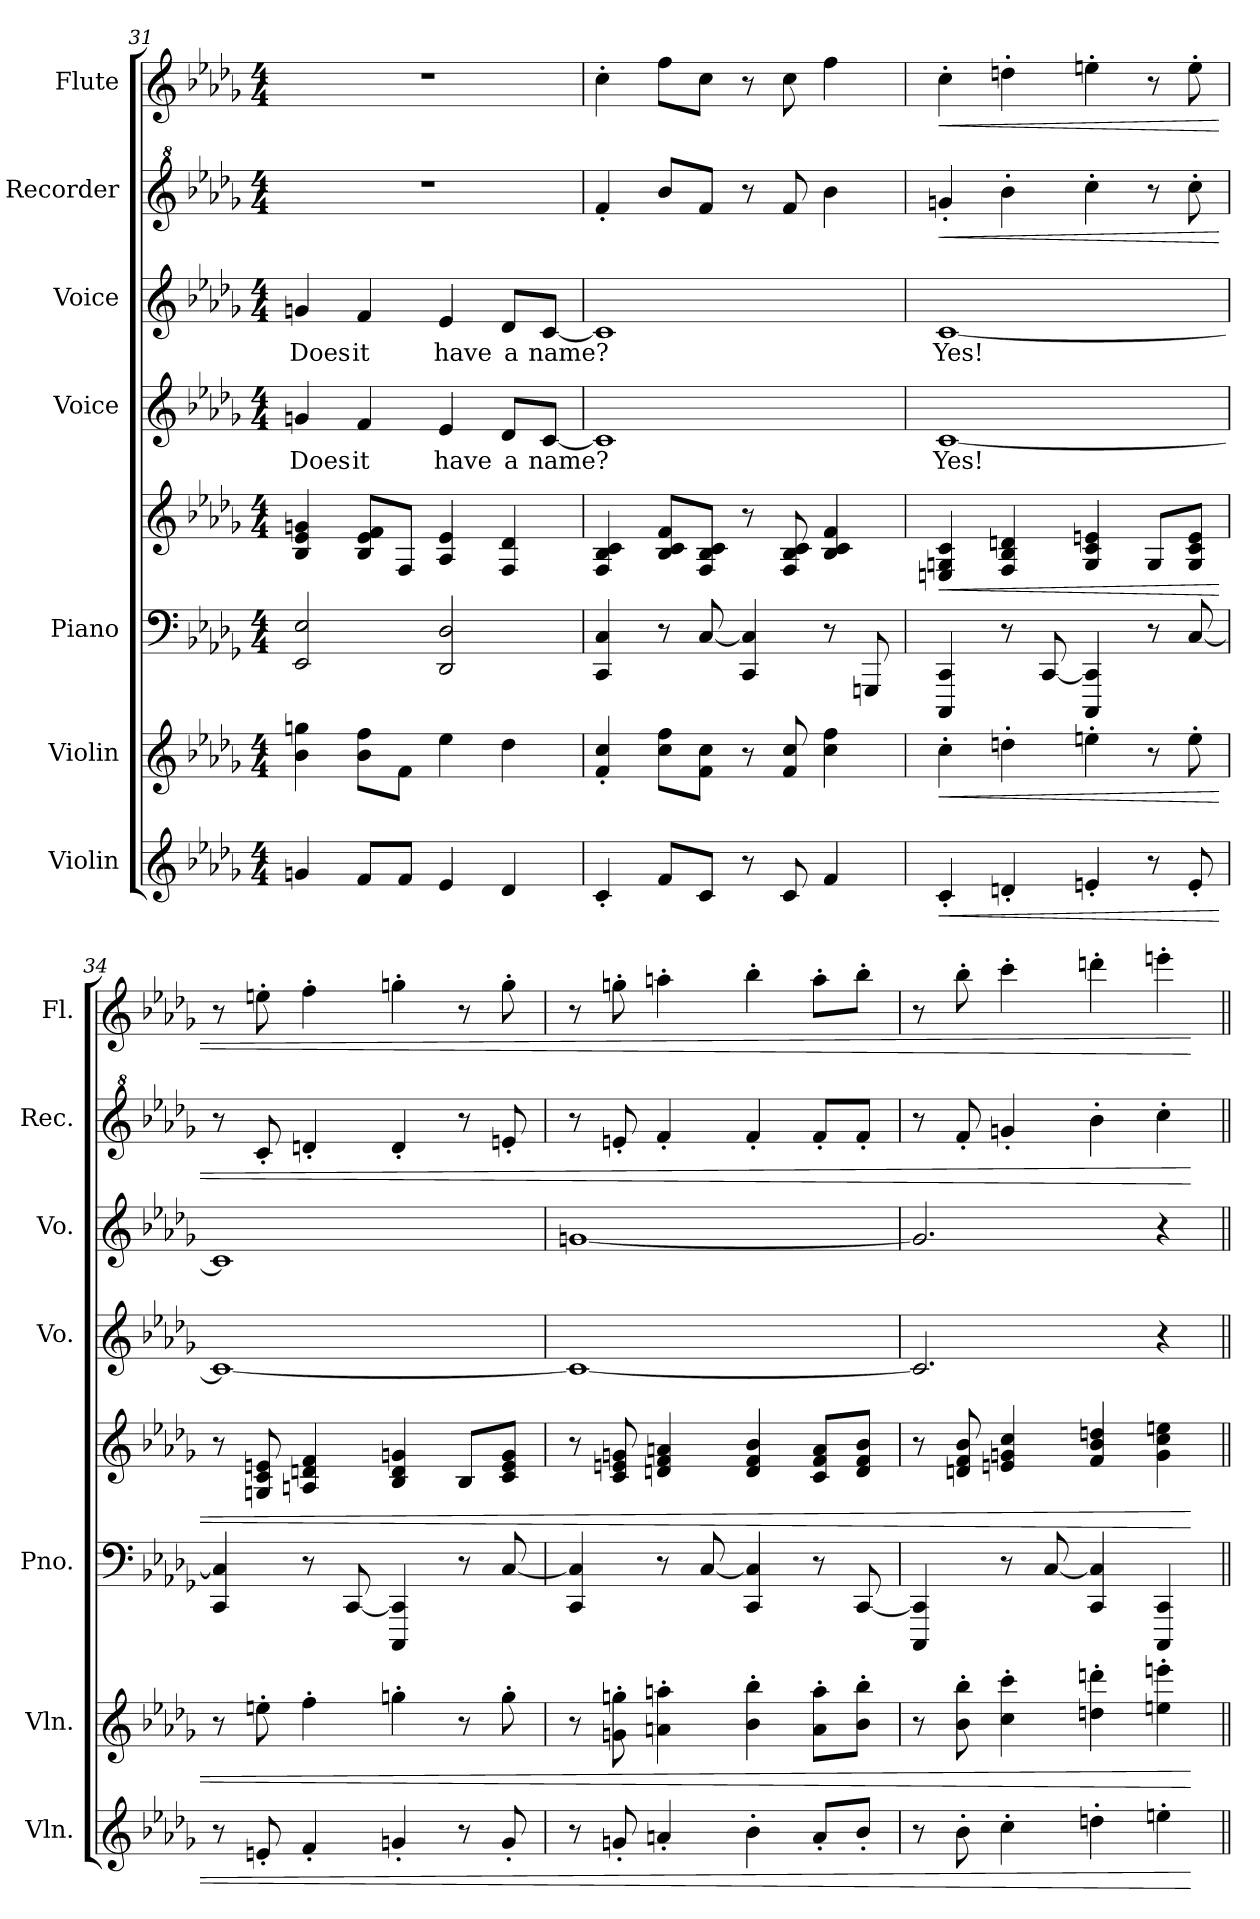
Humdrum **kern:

**kern	**dynam	**kern	**dynam	**kern	**kern	**dynam	**kern	**text	**kern	**text	**kern	**dynam	**kern	**dynam
*part7	*part7	*part6	*part6	*part5	*part5	*part5	*part4	*part4	*part3	*part3	*part2	*part2	*part1	*part1
*staff8	*staff8	*staff7	*staff7	*staff6	*staff5	*staff5/6	*staff4	*staff4	*staff3	*staff3	*staff2	*staff2	*staff1	*staff1
*I"Violin	*	*I"Violin	*	*I"Piano	*	*	*I"Voice	*	*I"Voice	*	*I"Recorder	*	*I"Flute	*
*I'Vln.	*	*I'Vln.	*	*I'Pno.	*	*	*I'Vo.	*	*I'Vo.	*	*I'Rec.	*	*I'Fl.	*
*clefG2	*	*clefG2	*	*clefF4	*clefG2	*	*clefG2	*	*clefG2	*	*clefG^2	*	*clefG2	*
*k[b-e-a-d-g-]	*	*k[b-e-a-d-g-]	*	*k[b-e-a-d-g-]	*k[b-e-a-d-g-]	*	*k[b-e-a-d-g-]	*	*k[b-e-a-d-g-]	*	*k[b-e-a-d-g-]	*	*k[b-e-a-d-g-]	*
*M4/4	*	*M4/4	*	*M4/4	*M4/4	*	*M4/4	*	*M4/4	*	*M4/4	*	*M4/4	*
=31	=31	=31	=31	=31	=31	=31	=31	=31	=31	=31	=31	=31	=31	=31
4gn/	.	4b-\ 4ggn\	.	2EE-/ 2E-/	4B-/ 4e-/ 4gn/	.	4gn/	Does	4gn/	Does	1r	.	1r	.
8f/L	.	8b-\ 8ff\L	.	.	8B-/ 8e-/ 8f/L	.	4f/	it	4f/	it	.	.	.	.
8f/J	.	8f\J	.	.	8F/J	.	.	.	.	.	.	.	.	.
4e-/	.	4ee-\	.	2DD-/ 2D-/	4A-/ 4e-/	.	4e-/	have	4e-/	have	.	.	.	.
4d-/	.	4dd-\	.	.	4F/ 4d-/	.	8d-/L	a	8d-/L	a	.	.	.	.
.	.	.	.	.	.	.	[8c/J	name?	[8c/J	name?	.	.	.	.
!!LO:PB:g=z
=32	=32	=32	=32	=32	=32	=32	=32	=32	=32	=32	=32	=32	=32	=32
4c'/	.	4f/' 4cc/'	.	4CC/ 4C/	4F/ 4B-/ 4c/	.	1c]	.	1c]	.	4ff'/	.	4cc'\	.
8f/L	.	8cc\ 8ff\L	.	8r	8B-/ 8c/ 8f/L	.	.	.	.	.	8bb-/L	.	8ff\L	.
8c/J	.	8f\ 8cc\J	.	[8C/	8F/ 8B-/ 8c/J	.	.	.	.	.	8ff/J	.	8cc\J	.
8r	.	8r	.	4CC/ 4C/]	8r	.	.	.	.	.	8r	.	8r	.
8c/	.	8f/ 8cc/	.	.	8F/ 8B-/ 8c/	.	.	.	.	.	8ff/	.	8cc\	.
4f/	.	4cc\ 4ff\	.	8r	4B-/ 4c/ 4f/	.	.	.	.	.	4bb-\	.	4ff\	.
.	.	.	.	8GGGn/	.	.	.	.	.	.	.	.	.	.
=33	=33	=33	=33	=33	=33	=33	=33	=33	=33	=33	=33	=33	=33	=33
!	!LO:HP:b	!	!LO:HP:b	!	!	!LO:HP:b	!	!	!	!	!	!LO:HP:b	!	!LO:HP:b
4c'/	<	4cc'\	<	4CCC/ 4CC/	4En/ 4Gn/ 4c/	<	[1c	Yes!	[1c	Yes!	4ggn'/	<	4cc'\	<
4dn'/	.	4ddn'\	.	8r	4F/ 4B-/ 4dn/	.	.	.	.	.	4bb-'\	.	4ddn'\	.
.	.	.	.	[8CC/	.	.	.	.	.	.	.	.	.	.
4en'/	.	4een'\	.	4CCC/ 4CC/]	4G/ 4c/ 4en/	.	.	.	.	.	4ccc'\	.	4een'\	.
8r	.	8r	.	8r	8G/L	.	.	.	.	.	8r	.	8r	.
8e'/	.	8ee'\	.	[8C/	8G/ 8c/ 8e/J	.	.	.	.	.	8ccc'\	.	8ee'\	.
=34	=34	=34	=34	=34	=34	=34	=34	=34	=34	=34	=34	=34	=34	=34
8r	.	8r	.	4CC/ 4C/]	8r	.	1c_	.	1c]	.	8r	.	8r	.
8en'/	.	8een'\	.	.	8Gn/ 8c/ 8en/	.	.	.	.	.	8cc'/	.	8een'\	.
4f'/	.	4ff'\	.	8r	4An/ 4dn/ 4f/	.	.	.	.	.	4ddn'/	.	4ff'\	.
.	.	.	.	[8CC/	.	.	.	.	.	.	.	.	.	.
4gn'/	.	4ggn'\	.	4CCC/ 4CC/]	4B-/ 4d/ 4gn/	.	.	.	.	.	4dd'/	.	4ggn'\	.
8r	.	8r	.	8r	8B-/L	.	.	.	.	.	8r	.	8r	.
8g'/	.	8gg'\	.	[8C/	8c/ 8e/ 8g/J	.	.	.	.	.	8een'/	.	8gg'\	.
!!LO:PB:g=z
=35	=35	=35	=35	=35	=35	=35	=35	=35	=35	=35	=35	=35	=35	=35
8r	.	8r	.	4CC/ 4C/]	8r	.	1c_	.	[1gn	.	8r	.	8r	.
8gn'/	.	8gn\' 8ggn\'	.	.	8c/ 8en/ 8gn/	.	.	.	.	.	8een'/	.	8ggn'\	.
4an'/	.	4an\' 4aan\'	.	8r	4dn/ 4f/ 4an/	.	.	.	.	.	4ff'/	.	4aan'\	.
.	.	.	.	[8C/	.	.	.	.	.	.	.	.	.	.
4b-'\	.	4b-\' 4bb-\'	.	4CC/ 4C/]	4d/ 4f/ 4b-/	.	.	.	.	.	4ff'/	.	4bb-'\	.
8a'/L	.	8a\' 8aa\'L	.	8r	8c/ 8f/ 8a/L	.	.	.	.	.	8ff'/L	.	8aa'\L	.
8b-'/J	.	8b-\' 8bb-\'J	.	[8CC/	8d/ 8f/ 8b-/J	.	.	.	.	.	8ff'/J	.	8bb-'\J	.
=36	=36	=36	=36	=36	=36	=36	=36	=36	=36	=36	=36	=36	=36	=36
8r	.	8r	.	4CCC/ 4CC/]	8r	.	2.c/]	.	2.g/]	.	8r	.	8r	.
8b-'\	.	8b-\' 8bb-\'	.	.	8dn/ 8f/ 8b-/	.	.	.	.	.	8ff'/	.	8bb-'\	.
4cc'\	.	4cc\' 4ccc\'	.	8r	4en/ 4gn/ 4cc/	.	.	.	.	.	4ggn'/	.	4ccc'\	.
.	.	.	.	[8C/	.	.	.	.	.	.	.	.	.	.
4ddn'\	.	4ddn\' 4dddn\'	.	4CC/ 4C/]	4f/ 4b-/ 4ddn/	.	.	.	.	.	4bb-'\	.	4dddn'\	.
4een'\	.	4een\' 4eeen\'	.	4CCC/ 4CC/	4g\ 4cc\ 4een\	.	4r	.	4r	.	4ccc'\	.	4eeen'\	.
.	[	.	[	.	.	[	.	.	.	.	.	[	.	[
=||	=||	=||	=||	=||	=||	=||	=||	=||	=||	=||	=||	=||	=||	=||
*-	*-	*-	*-	*-	*-	*-	*-	*-	*-	*-	*-	*-	*-	*-
